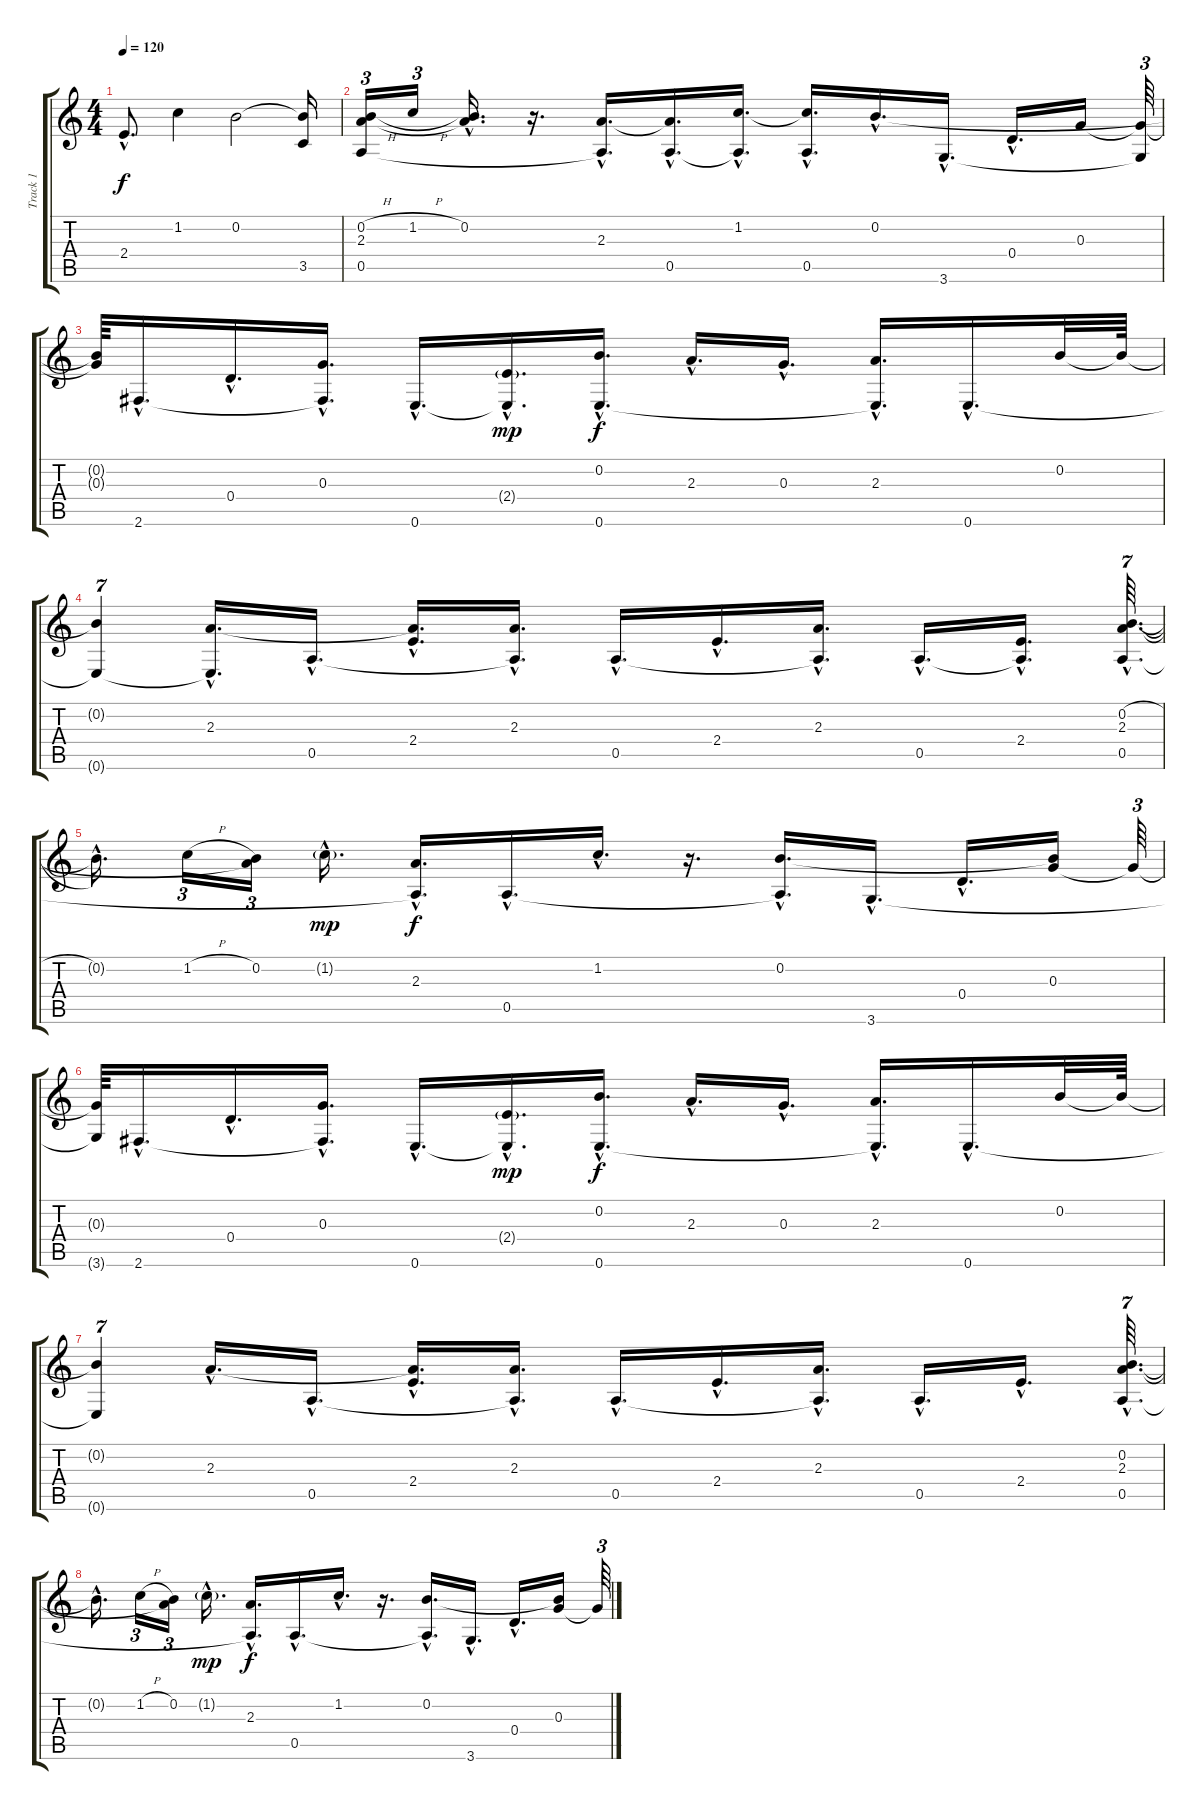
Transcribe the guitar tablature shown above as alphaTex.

\track ("Track 1" "Track 1") {instrument acousticguitarnylon}
\staff {score tabs}
\tuning (E4 B3 G3 D3 A2 E2) {hide}
\ts (4 4)
\tempo 120
\clef g2
\ks c
2.4{hac t}.8{d dy f} 1.2.4 0.2.2 (0.2{t} 3.5{t}).16 |
(0.2{h} 2.3 0.5).16{tu (3 2)} 1.2{h}.16{tu (3 2)} (0.2{hac} 2.3{hac t}).16{d} r.16{d} (2.3{hac} 0.5{hac t}).16{d} (2.3{hac t} 0.5{hac}).16{d} (1.2{hac} 0.5{hac t}).16{d} (1.2{hac t} 0.5{hac}).16{d} 0.2{hac}.16{d} 3.6{hac}.16{d} 0.4{hac}.16{d} 0.3.16 (0.3{t} 3.6{t}).64{tu (3 2)} |
(0.2{t} 0.3{t}).64 2.6{hac}.16{d} 0.4{hac}.16{d} (0.3{hac} 2.6{hac t}).16{d} 0.6{hac}.16{d} (2.4{g hac} 0.6{hac t}).16{d dy mp} (0.2{hac} 0.6{hac}).16{d dy f} 2.3{hac}.16{d} 0.3{hac}.16{d} (2.3{hac} 0.6{hac t}).16{d} 0.6{hac}.16{d} 0.2.32 0.2{t}.64 |
(0.2{t} 0.6{t}).4{tu (7 4)} (2.3{hac} 0.6{hac t}).16{d} 0.5{hac}.16{d} (2.3{hac t} 2.4{hac}).16{d} (2.3{hac} 0.5{hac t}).16{d} 0.5{hac}.16{d} 2.4{hac}.16{d} (2.3{hac} 0.5{hac t}).16{d} 0.5{hac}.16{d} (2.4{hac} 0.5{hac t}).16{d} (0.2{h hac} 2.3{hac} 0.5{hac}).64{d tu (7 4)} |
0.2{hac t}.16{d} 1.2{h}.16{tu (3 2)} (0.2 2.3{t}).16{tu (3 2)} 1.2{g hac}.16{d dy mp} (2.3{hac} 0.5{hac t}).16{d dy f} 0.5{hac}.16{d} 1.2{hac}.16{d} r.16{d} (0.2{hac} 0.5{hac t}).16{d} 3.6{hac}.16{d} 0.4{hac}.16{d} (0.2{t} 0.3).16 0.3{t}.64{tu (3 2)} |
(0.3{t} 3.6{t}).64 2.6{hac}.16{d} 0.4{hac}.16{d} (0.3{hac} 2.6{hac t}).16{d} 0.6{hac}.16{d} (2.4{g hac} 0.6{hac t}).16{d dy mp} (0.2{hac} 0.6{hac}).16{d dy f} 2.3{hac}.16{d} 0.3{hac}.16{d} (2.3{hac} 0.6{hac t}).16{d} 0.6{hac}.16{d} 0.2.32 0.2{t}.64 |
(0.2{t} 0.6{t}).4{tu (7 4)} 2.3{hac}.16{d} 0.5{hac}.16{d} (2.3{hac t} 2.4{hac}).16{d} (2.3{hac} 0.5{hac t}).16{d} 0.5{hac}.16{d} 2.4{hac}.16{d} (2.3{hac} 0.5{hac t}).16{d} 0.5{hac}.16{d} 2.4{hac}.16{d} (0.2{hac} 2.3{hac} 0.5{hac}).64{d tu (7 4)} |
0.2{hac t}.16{d} 1.2{h}.16{tu (3 2)} (0.2 2.3{t}).16{tu (3 2)} 1.2{g hac}.16{d dy mp} (2.3{hac} 0.5{hac t}).16{d dy f} 0.5{hac}.16{d} 1.2{hac}.16{d} r.16{d} (0.2{hac} 0.5{hac t}).16{d} 3.6{hac}.16{d} 0.4{hac}.16{d} (0.2{t} 0.3).16 0.3{t}.64{tu (3 2)}
